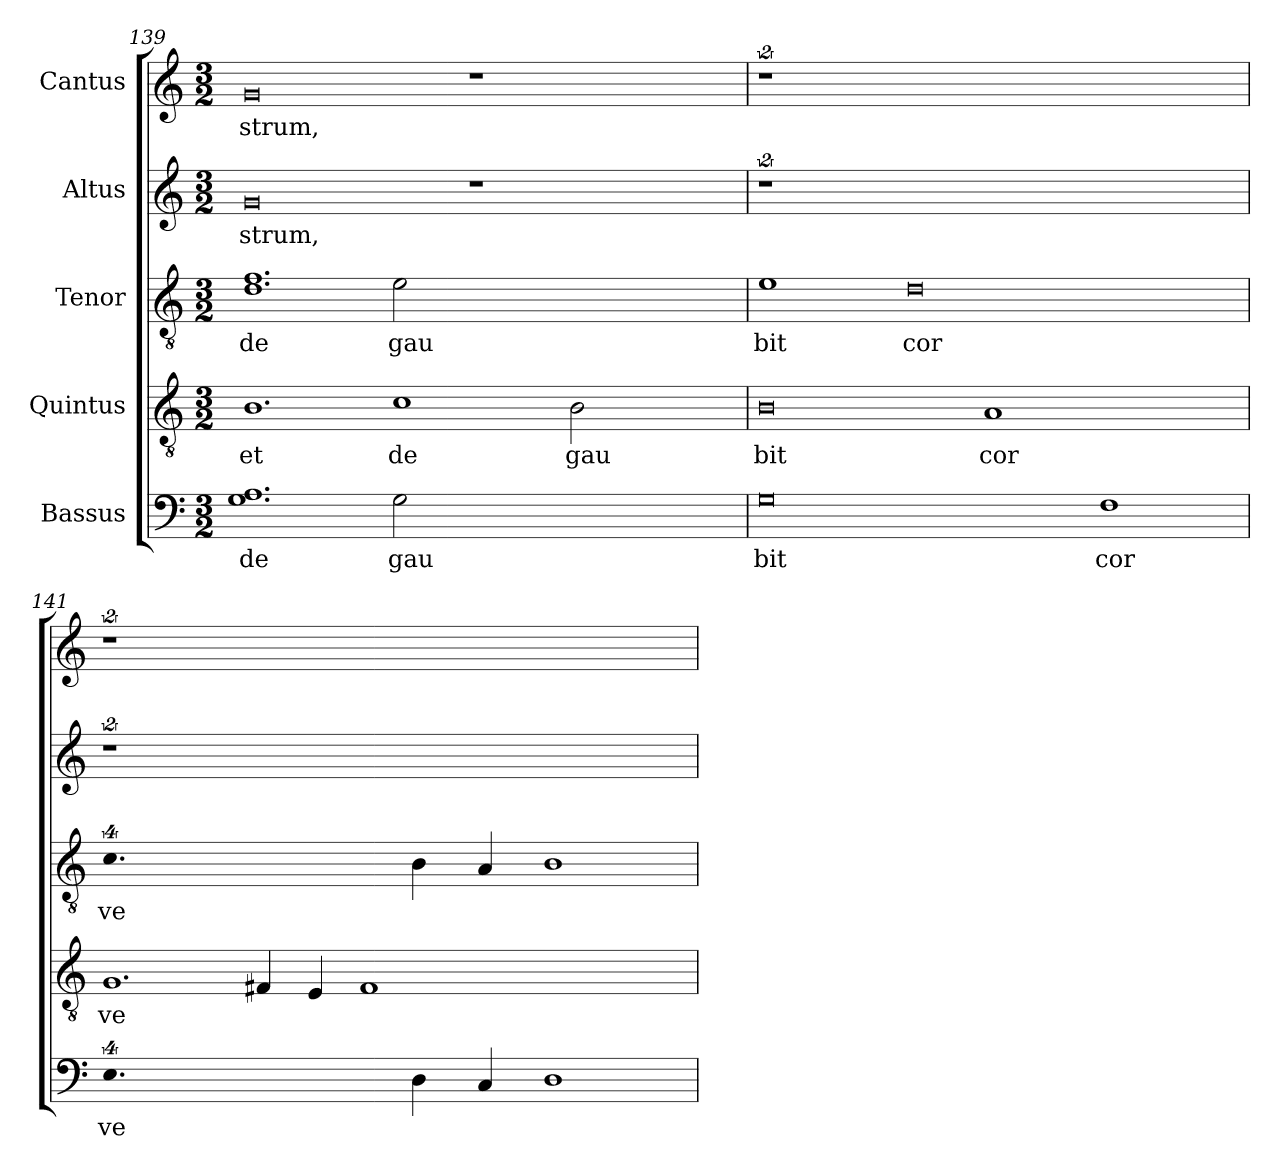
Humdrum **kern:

**kern	**text	**kern	**text	**kern	**text	**kern	**text	**kern	**text
*part5	*part5	*part4	*part4	*part3	*part3	*part2	*part2	*part1	*part1
*staff5	*staff5	*staff4	*staff4	*staff3	*staff3	*staff2	*staff2	*staff1	*staff1
*I"Bassus	*	*I"Quintus	*	*I"Tenor	*	*I"Altus	*	*I"Cantus	*
*clefF4	*	*clefGv2	*	*clefGv2	*	*clefG2	*	*clefG2	*
*M3/2	*	*M3/2	*	*M3/2	*	*M3/2	*	*M3/2	*
=139	=139	=139	=139	=139	=139	=139	=139	=139	=139
!	!LO:LY:b:cj	!	!LO:LY:b:cj	!	!LO:LY:b:cj	!	!LO:LY:b:cj	!	!LO:LY:b:cj
1.G 1.A	de	1.B	et	1.d 1.f	de	0g	strum,	0g	strum,
!LO:N:vis=2	!LO:LY:b:cj	!	!LO:LY:b:cj	!LO:N:vis=2	!LO:LY:b:cj	!	!	!	!
2.G\	gau	1c	de	2.e\	gau	.	.	.	.
!	!	!	!	!	!	!LO:N:vis=1	!	!LO:N:vis=1	!
.	.	.	.	.	.	1.r	.	1.r	.
1ryy	.	.	.	1ryy	.	.	.	.	.
!	!	!	!LO:LY:b:cj	!	!	!	!	!	!
.	.	2B\	gau	.	.	.	.	.	.
.	.	2ryy	.	.	.	.	.	.	.
4ryy	.	.	.	4ryy	.	.	.	.	.
=140	=140	=140	=140	=140	=140	=140	=140	=140	=140
!LO:N:vis=0	!LO:LY:b:cj	!	!LO:LY:b:cj	!LO:N:vis=1	!LO:LY:b:cj	!	!	!	!
0.G	bit	0B	bit	1.e	bit	2%9r	.	2%9r	.
!	!	!	!	!LO:N:vis=0	!LO:LY:b:cj	!	!	!	!
.	.	.	.	0.d	cor	.	.	.	.
!	!	!	!LO:LY:b:cj	!	!	!	!	!	!
.	.	1A	cor	.	.	.	.	.	.
!LO:N:vis=1	!LO:LY:b:cj	!	!	!	!	!	!	!	!
1.F	cor	1.ryy	.	.	.	.	.	.	.
=141	=141	=141	=141	=141	=141	=141	=141	=141	=141
!LO:N:vis=1.	!LO:LY:b:cj	!	!LO:LY:b:cj	!LO:N:vis=1.	!LO:LY:b:cj	!	!	!	!
4%9E	ve	1.G	ve	4%9c	ve	2%9r	.	2%9r	.
.	.	4F#/	.	.	.	.	.	.	.
.	.	4E/	.	.	.	.	.	.	.
.	.	1F#	.	.	.	.	.	.	.
!LO:N:vis=4	!	!	!	!LO:N:vis=4	!	!	!	!	!
4.D\	.	.	.	4.B\	.	.	.	.	.
!LO:N:vis=4	!	!	!	!LO:N:vis=4	!	!	!	!	!
4.C/	.	.	.	4.A/	.	.	.	.	.
!LO:N:vis=1	!	!	!	!LO:N:vis=1	!	!	!	!	!
1.D	.	1.ryy	.	1.B	.	.	.	.	.
=	=	=	=	=	=	=	=	=	=
*-	*-	*-	*-	*-	*-	*-	*-	*-	*-
